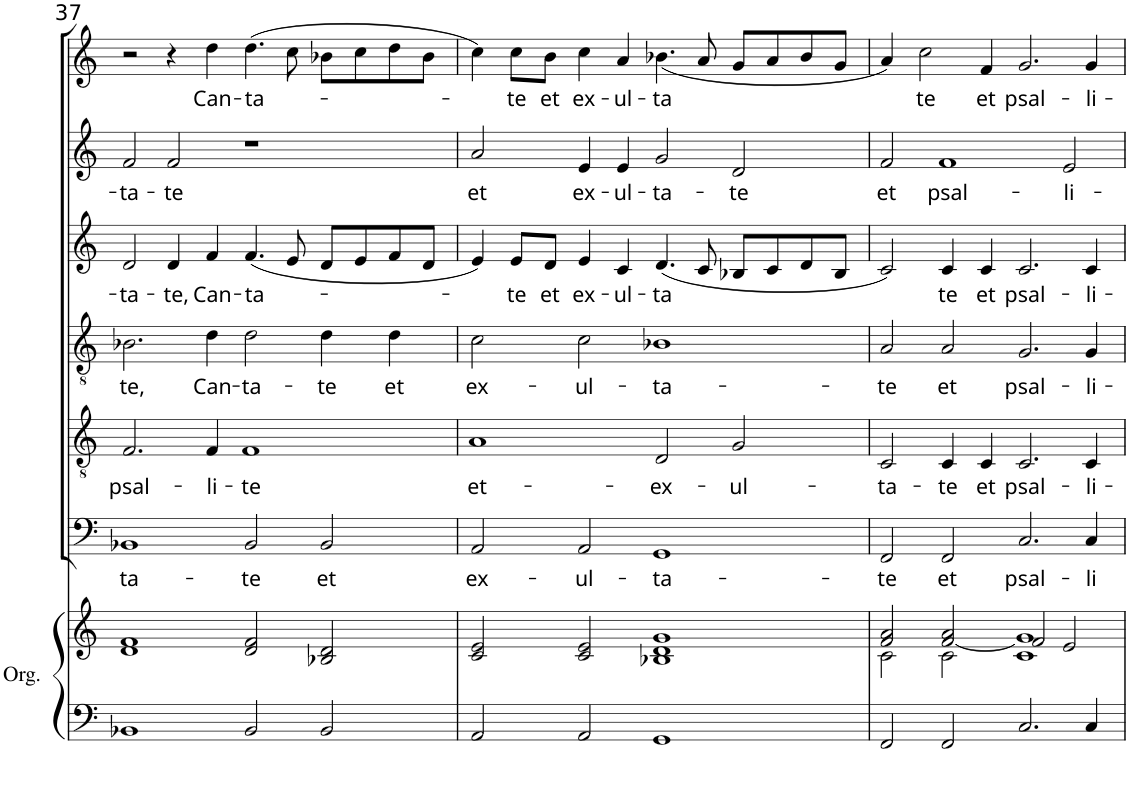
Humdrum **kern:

**kern	**kern	**kern	**text	**kern	**text	**kern	**text	**kern	**text	**kern	**text	**kern	**text
*part7	*part7	*part6	*part6	*part5	*part5	*part4	*part4	*part3	*part3	*part2	*part2	*part1	*part1
*staff8	*staff7	*staff6	*staff6	*staff5	*staff5	*staff4	*staff4	*staff3	*staff3	*staff2	*staff2	*staff1	*staff1
*I"Orgue	*	*I"Basso	*	*I"Tenore sec.	*	*I"Quinto	*	*I"Alto	*	*I"Canto Sec.	*	*I"Canto primo	*
*I'Org.	*	*	*	*	*	*	*	*	*	*	*	*	*
!!LO:PB:g=z
*clefF4	*clefG2	*clefF4	*	*clefGv2	*	*clefGv2	*	*clefG2	*	*clefG2	*	*clefG2	*
*k[]	*k[]	*k[]	*	*k[]	*	*k[]	*	*k[]	*	*k[]	*	*k[]	*
*M4/2	*M4/2	*M4/2	*	*M4/2	*	*M4/2	*	*M4/2	*	*M4/2	*	*M4/2	*
=37	=37	=37	=37	=37	=37	=37	=37	=37	=37	=37	=37	=37	=37
!	!	!	!LO:LY:b	!	!LO:LY:b	!	!LO:LY:b	!	!LO:LY:b	!	!LO:LY:b	!	!
1BB-X	1d 1f	1BB-X	­ta-	2.F/	psal-	2.B-X\	­te,	2d/	-­ta-	2f/	-­ta-	2r	.
!	!	!	!	!	!	!	!	!	!LO:LY:b	!	!LO:LY:b	!	!
.	.	.	.	.	.	.	.	4d/	-te,	2f/	-te	4r	.
!	!	!	!	!	!LO:LY:b	!	!LO:LY:b	!	!LO:LY:b	!	!	!	!LO:LY:b
.	.	.	.	4F/	-li-	4d\	Can-	4f/	Can-	.	.	4dd\	Can-
!	!	!	!LO:LY:b	!	!LO:LY:b	!	!LO:LY:b	!	!LO:LY:b	!	!	!	!LO:LY:b
2BB-/	2d/ 2f/	2BB-/	-te	1F	-te	2d\	-ta-	(4.f/	-ta-	1r	.	(4.dd\	-ta-
.	.	.	.	.	.	.	.	8e/	.	.	.	8cc\	.
!	!	!	!LO:LY:b	!	!	!	!LO:LY:b	!	!	!	!	!	!
2BB-/	2B-X/ 2d/	2BB-/	et	.	.	4d\	-te	8d/L	.	.	.	8b-X\L	.
.	.	.	.	.	.	.	.	8e/	.	.	.	8cc\	.
!	!	!	!	!	!	!	!LO:LY:b	!	!	!	!	!	!
.	.	.	.	.	.	4d\	et	8f/	.	.	.	8dd\	.
.	.	.	.	.	.	.	.	8d/J	.	.	.	8b-\J	.
=38	=38	=38	=38	=38	=38	=38	=38	=38	=38	=38	=38	=38	=38
!	!	!	!LO:LY:b	!	!LO:LY:b	!	!LO:LY:b	!	!	!	!LO:LY:b	!	!
2AA/	2c/ 2e/	2AA/	ex-	1A	et-	2c\	ex-	4e/)	.	2a/	et	4cc\)	.
!	!	!	!	!	!	!	!	!	!LO:LY:b	!	!	!	!LO:LY:b
.	.	.	.	.	.	.	.	8e/L	-te	.	.	8cc\L	-te
!	!	!	!	!	!	!	!	!	!LO:LY:b	!	!	!	!LO:LY:b
.	.	.	.	.	.	.	.	8d/J	et	.	.	8b\J	et
!	!	!	!LO:LY:b	!	!	!	!LO:LY:b	!	!LO:LY:b	!	!LO:LY:b	!	!LO:LY:b
2AA/	2c/ 2e/	2AA/	-ul-	.	.	2c\	-ul-	4e/	ex-	4e/	ex-	4cc\	ex-
!	!	!	!	!	!	!	!	!	!LO:LY:b	!	!LO:LY:b	!	!LO:LY:b
.	.	.	.	.	.	.	.	4c/	-ul-	4e/	-ul-	4a/	-ul-
!	!	!	!LO:LY:b	!	!LO:LY:b	!	!LO:LY:b	!	!LO:LY:b	!	!LO:LY:b	!	!LO:LY:b
1GG	1B-X 1d 1g	1GG	-ta-	2D/	-ex-	1B-X	-ta-	(4.d/	-ta	2g/	-ta-	(<4.b-X\	-ta
.	.	.	.	.	.	.	.	8c/	.	.	.	8a/	.
!	!	!	!	!	!LO:LY:b	!	!	!	!	!	!LO:LY:b	!	!
.	.	.	.	2G/	-ul-	.	.	8B-X/L	.	2d/	-te	8g/L	.
.	.	.	.	.	.	.	.	8c/	.	.	.	8a/	.
.	.	.	.	.	.	.	.	8d/	.	.	.	8b-/	.
.	.	.	.	.	.	.	.	8B-/J	.	.	.	8g/J	.
=39	=39	=39	=39	=39	=39	=39	=39	=39	=39	=39	=39	=39	=39
*	*^	*	*	*	*	*	*	*	*	*	*	*	*
!	!	!	!	!LO:LY:b	!	!LO:LY:b	!	!LO:LY:b	!	!	!	!LO:LY:b	!	!
2FF/	2f/ 2a/	2c\	2FF/	-te	2C/	-ta-	2A/	-te	2c/)	.	2f/	et	4a/)	.
!	!	!	!	!	!	!	!	!	!	!	!	!	!	!LO:LY:b
.	.	.	.	.	.	.	.	.	.	.	.	.	2cc\	te
!	!	!	!	!LO:LY:b	!	!LO:LY:b	!	!LO:LY:b	!	!LO:LY:b	!	!LO:LY:b	!	!
2FF/	[<2f/ 2a/	2c\	2FF/	et	4C/	-te	2A/	et	4c/	te	1f	psal-	.	.
!	!	!	!	!	!	!LO:LY:b	!	!	!	!LO:LY:b	!	!	!	!LO:LY:b
.	.	.	.	.	4C/	et	.	.	4c/	et	.	.	4f/	et
!	!	!	!	!LO:LY:b	!	!LO:LY:b	!	!LO:LY:b	!	!LO:LY:b	!	!	!	!LO:LY:b
2.C/	2f/]	1c 1g	2.C/	psal-	2.C/	psal-	2.G/	psal-	2.c/	psal-	.	.	2.g/	psal-
!	!	!	!	!	!	!	!	!	!	!	!	!LO:LY:b	!	!
.	2e/	.	.	.	.	.	.	.	.	.	2e/	-li-	.	.
!	!	!	!	!LO:LY:b	!	!LO:LY:b	!	!LO:LY:b	!	!LO:LY:b	!	!	!	!LO:LY:b
4C/	.	.	4C/	-li	4C/	-li-	4G/	-li-	4c/	-li-	.	.	4g/	-li-
*	*v	*v	*	*	*	*	*	*	*	*	*	*	*	*
=	=	=	=	=	=	=	=	=	=	=	=	=	=
*-	*-	*-	*-	*-	*-	*-	*-	*-	*-	*-	*-	*-	*-
